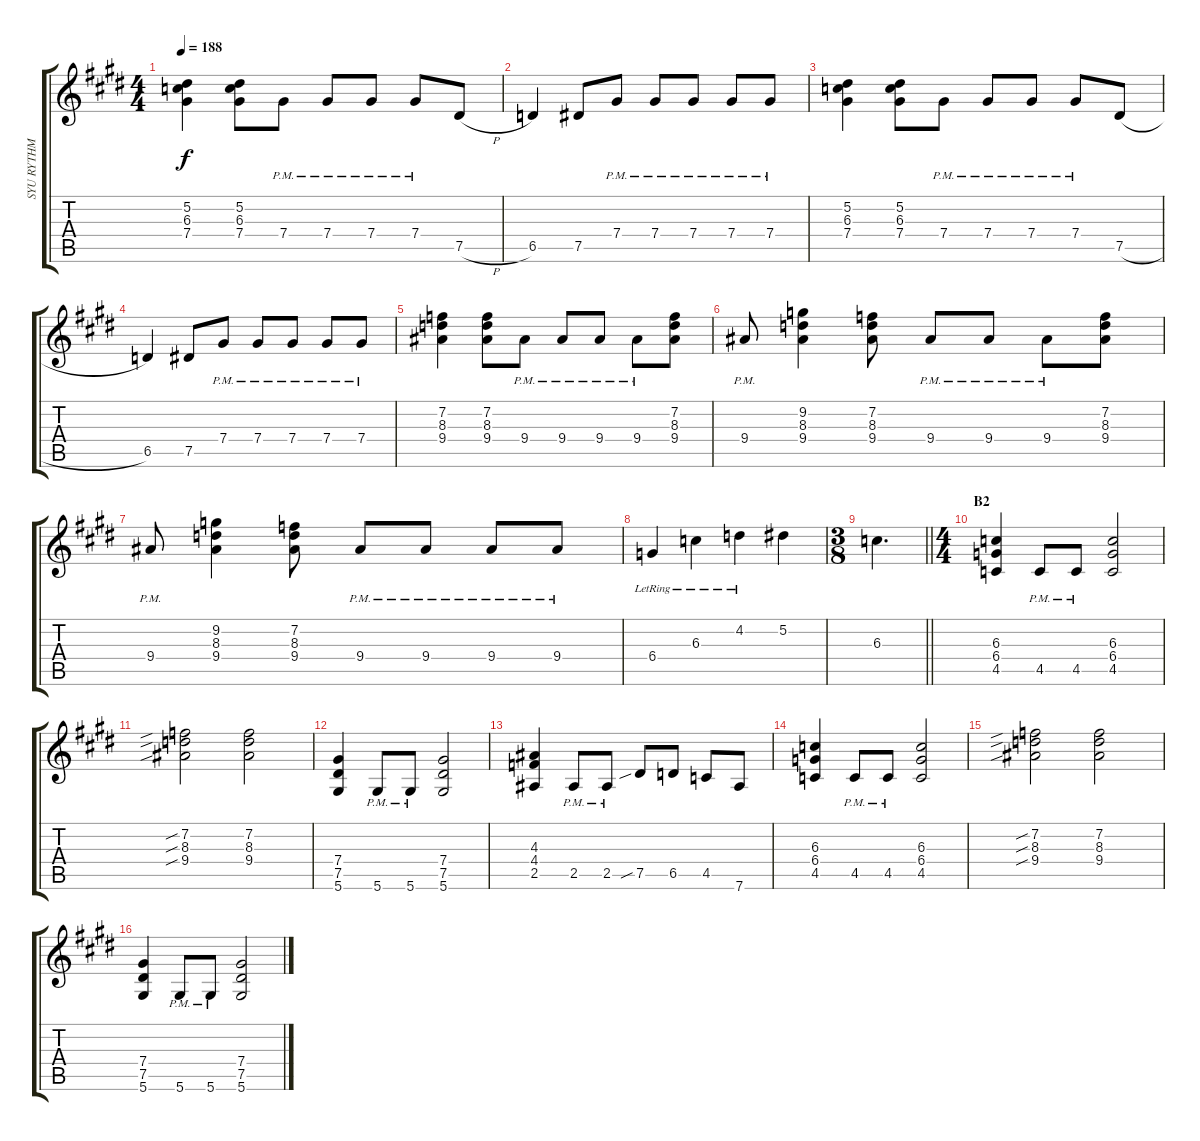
\track ("SYU RYTHM" "SYU RYTHM") {instrument overdrivenguitar}
\staff {score tabs}
\tuning (Eb4 Bb3 Gb3 Db3 Ab2 Eb2) {hide}
\ts (4 4)
\tempo 188
\clef g2
\ks c#minor
(5.2 6.3 7.4).4{dy f} (5.2 6.3 7.4).8 7.4{pm}.8 7.4{pm}.8 7.4{pm}.8 7.4{pm}.8 7.5{h}.8 |
6.5.4 7.5.8 7.4{pm}.8 7.4{pm}.8 7.4{pm}.8 7.4{pm}.8 7.4{pm}.8 |
(5.2 6.3 7.4).4 (5.2 6.3 7.4).8 7.4{pm}.8 7.4{pm}.8 7.4{pm}.8 7.4{pm}.8 7.5{h}.8 |
6.5.4 7.5.8 7.4{pm}.8 7.4{pm}.8 7.4{pm}.8 7.4{pm}.8 7.4{pm}.8 |
(7.2 8.3 9.4).4 (7.2 8.3 9.4).8 9.4{pm}.8 9.4{pm}.8 9.4{pm}.8 9.4{pm}.8 (7.2 8.3 9.4).8 |
9.4{pm}.8 (9.2 8.3 9.4).4 (7.2 8.3 9.4).8 9.4{pm}.8 9.4{pm}.8 9.4{pm}.8 (7.2 8.3 9.4).8 |
9.4{pm}.8 (9.2 8.3 9.4).4 (7.2 8.3 9.4).8 9.4{pm}.8 9.4{pm}.8 9.4{pm}.8 9.4{pm}.8 |
6.4{lr}.4 6.3{lr}.4 4.2{lr}.4 5.2.4 |
\ts (3 8)
\barLineRight lightlight
6.3.4{d} |
\ts (4 4)
\section ("" "B2")
(6.3 6.4 4.5).4 4.5{pm}.8 4.5{pm}.8 (6.3 6.4 4.5).2 |
(7.2{sib} 8.3{sib} 9.4{sib}).2 (7.2 8.3 9.4).2 |
(7.4 7.5 5.6).4 5.6{pm}.8 5.6{pm}.8 (7.4 7.5 5.6).2 |
(4.3 4.4 2.5).4 2.5{pm}.8 2.5{pm}.8 7.5{sib}.8 6.5.8 4.5.8 7.6.8 |
(6.3 6.4 4.5).4 4.5{pm}.8 4.5{pm}.8 (6.3 6.4 4.5).2 |
(7.2{sib} 8.3{sib} 9.4{sib}).2 (7.2 8.3 9.4).2 |
(7.4 7.5 5.6).4 5.6{pm}.8 5.6{pm}.8 (7.4 7.5 5.6).2
